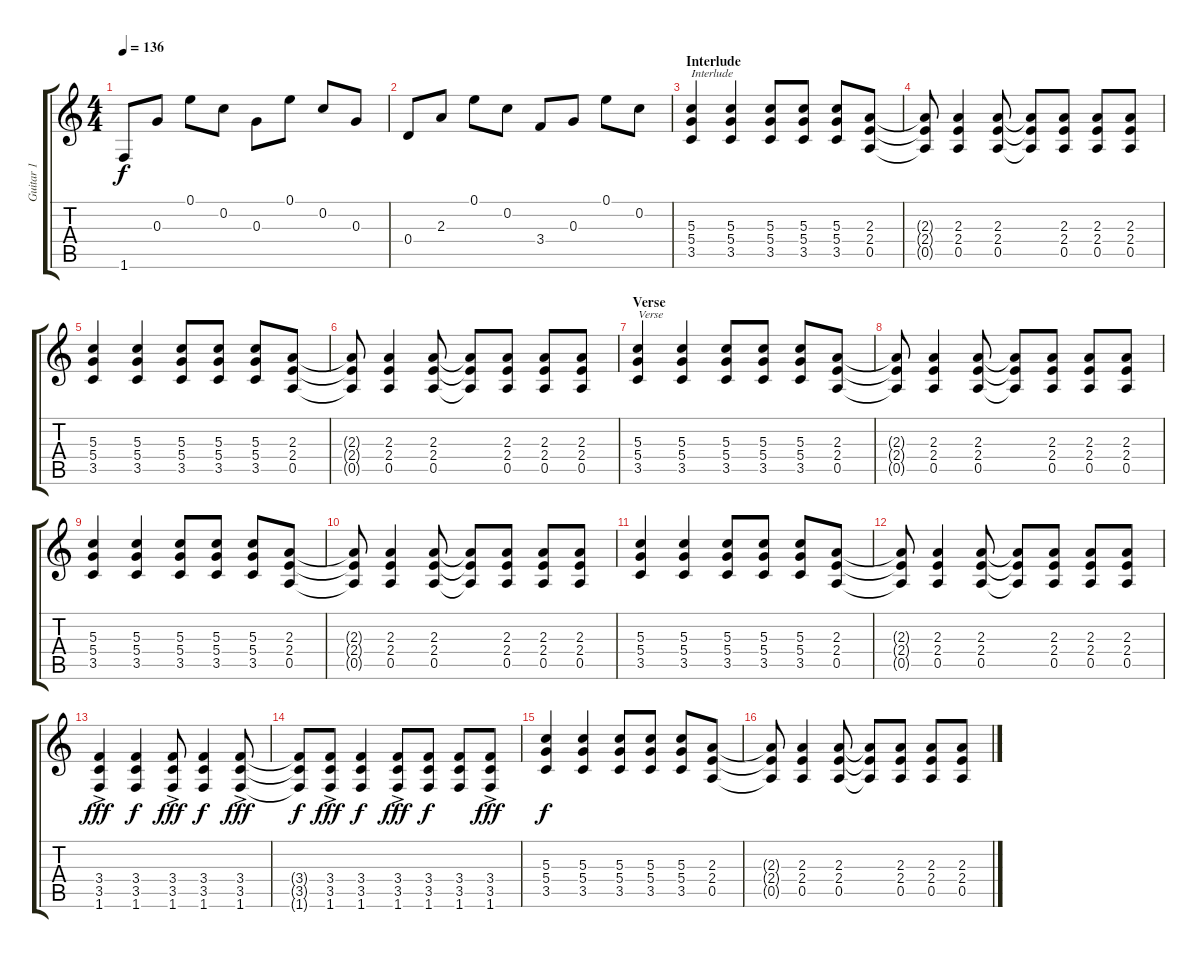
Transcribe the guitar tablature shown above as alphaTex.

\track ("Guitar 1" "Guitar 1") {instrument electricguitarclean}
\staff {score tabs}
\tuning (E4 C4 G3 D3 A2 E2) {hide}
\ts (4 4)
\tempo 136
\clef g2
\ks c
1.6.8{dy f} 0.3.8 0.1.8 0.2.8 0.3.8 0.1.8 0.2.8 0.3.8 |
0.4.8 2.3.8 0.1.8 0.2.8 3.4.8 0.3.8 0.1.8 0.2.8 |
\section ("" "Interlude")
(5.3 5.4 3.5).4{txt "Interlude"} (5.3 5.4 3.5).4 (5.3 5.4 3.5).8 (5.3 5.4 3.5).8 (5.3 5.4 3.5).8 (2.3 2.4 0.5).8 |
(2.3{t} 2.4{t} 0.5{t}).8 (2.3 2.4 0.5).4 (2.3 2.4 0.5).8 (2.3{t} 2.4{t} 0.5{t}).8 (2.3 2.4 0.5).8 (2.3 2.4 0.5).8 (2.3 2.4 0.5).8 |
(5.3 5.4 3.5).4 (5.3 5.4 3.5).4 (5.3 5.4 3.5).8 (5.3 5.4 3.5).8 (5.3 5.4 3.5).8 (2.3 2.4 0.5).8 |
(2.3{t} 2.4{t} 0.5{t}).8 (2.3 2.4 0.5).4 (2.3 2.4 0.5).8 (2.3{t} 2.4{t} 0.5{t}).8 (2.3 2.4 0.5).8 (2.3 2.4 0.5).8 (2.3 2.4 0.5).8 |
\section ("" "Verse")
(5.3 5.4 3.5).4{txt "Verse"} (5.3 5.4 3.5).4 (5.3 5.4 3.5).8 (5.3 5.4 3.5).8 (5.3 5.4 3.5).8 (2.3 2.4 0.5).8 |
(2.3{t} 2.4{t} 0.5{t}).8 (2.3 2.4 0.5).4 (2.3 2.4 0.5).8 (2.3{t} 2.4{t} 0.5{t}).8 (2.3 2.4 0.5).8 (2.3 2.4 0.5).8 (2.3 2.4 0.5).8 |
(5.3 5.4 3.5).4 (5.3 5.4 3.5).4 (5.3 5.4 3.5).8 (5.3 5.4 3.5).8 (5.3 5.4 3.5).8 (2.3 2.4 0.5).8 |
(2.3{t} 2.4{t} 0.5{t}).8 (2.3 2.4 0.5).4 (2.3 2.4 0.5).8 (2.3{t} 2.4{t} 0.5{t}).8 (2.3 2.4 0.5).8 (2.3 2.4 0.5).8 (2.3 2.4 0.5).8 |
(5.3 5.4 3.5).4 (5.3 5.4 3.5).4 (5.3 5.4 3.5).8 (5.3 5.4 3.5).8 (5.3 5.4 3.5).8 (2.3 2.4 0.5).8 |
(2.3{t} 2.4{t} 0.5{t}).8 (2.3 2.4 0.5).4 (2.3 2.4 0.5).8 (2.3{t} 2.4{t} 0.5{t}).8 (2.3 2.4 0.5).8 (2.3 2.4 0.5).8 (2.3 2.4 0.5).8 |
(3.4{ac} 3.5{ac} 1.6{ac}).4{dy fff volume 10 instrument electricguitarmuted} (3.4 3.5 1.6).4{dy f} (3.4{ac} 3.5{ac} 1.6{ac}).8{dy fff} (3.4 3.5 1.6).4{dy f} (3.4{ac} 3.5{ac} 1.6{ac}).8{dy fff} |
(3.4{t} 3.5{t} 1.6{t}).8{dy f} (3.4{ac} 3.5{ac} 1.6{ac}).8{dy fff} (3.4 3.5 1.6).4{dy f} (3.4{ac} 3.5{ac} 1.6{ac}).8{dy fff} (3.4 3.5 1.6).8{dy f} (3.4 3.5 1.6).8 (3.4{ac} 3.5{ac} 1.6{ac}).8{dy fff} |
(5.3 5.4 3.5).4{dy f volume 16 instrument electricguitarclean} (5.3 5.4 3.5).4 (5.3 5.4 3.5).8 (5.3 5.4 3.5).8 (5.3 5.4 3.5).8 (2.3 2.4 0.5).8 |
(2.3{t} 2.4{t} 0.5{t}).8 (2.3 2.4 0.5).4 (2.3 2.4 0.5).8 (2.3{t} 2.4{t} 0.5{t}).8 (2.3 2.4 0.5).8 (2.3 2.4 0.5).8 (2.3 2.4 0.5).8
